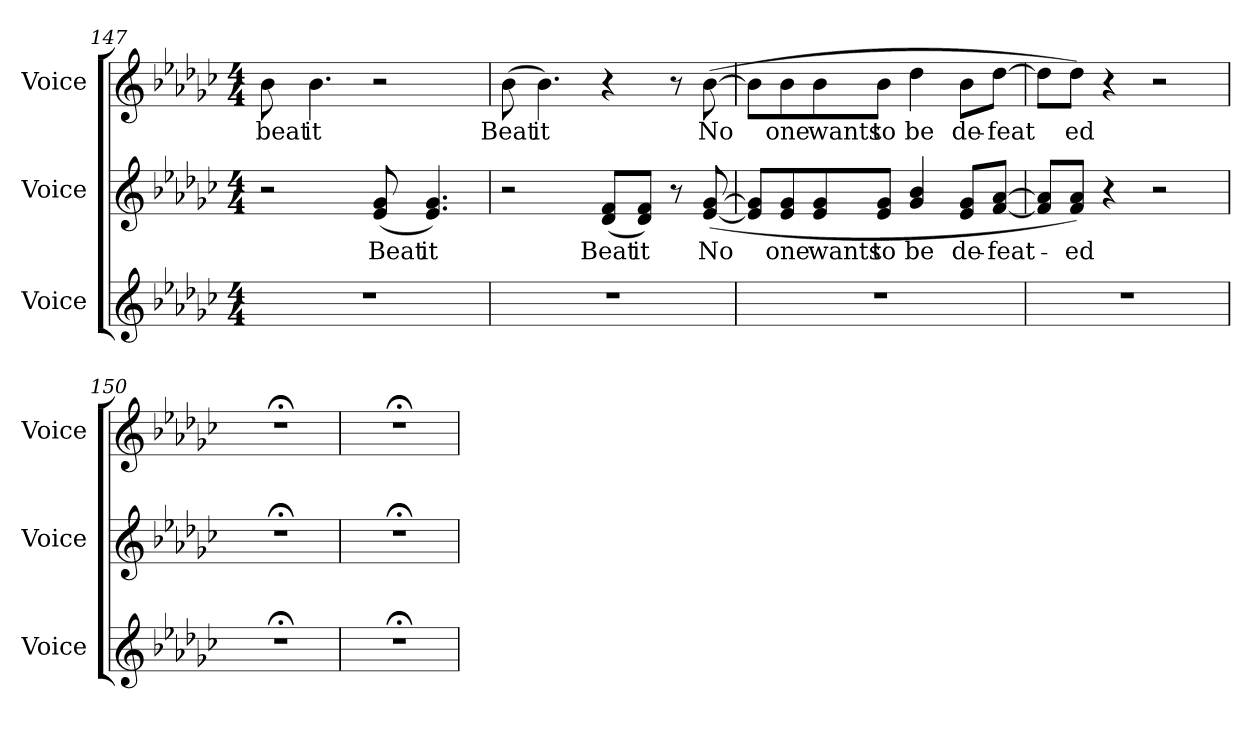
**kern	**kern	**text	**kern	**text
*part3	*part2	*part2	*part1	*part1
*staff3	*staff2	*staff2	*staff1	*staff1
*I"Voice	*I"Voice	*	*I"Voice	*
*I'Voice	*I'Voice	*	*I'Voice	*
!!LO:LB:g=z
*clefG2	*clefG2	*	*clefG2	*
*k[b-e-a-d-g-c-]	*k[b-e-a-d-g-c-]	*	*k[b-e-a-d-g-c-]	*
*e-:	*e-:	*	*e-:	*
*M4/4	*M4/4	*	*M4/4	*
=147	=147	=147	=147	=147
!	!	!	!	!LO:LY:b:color=#000000
1r	2r	.	8b-i\	beat
!	!	!	!	!LO:LY:b:color=#000000
.	.	.	4.b-i\	it
!	!	!LO:LY:b:color=#000000	!	!
.	(8e-i/ 8g-i	Beat	2r	.
!	!	!LO:LY:b:color=#000000	!	!
.	4.e-i/ 4.g-i)	it	.	.
=148	=148	=148	=148	=148
!	!	!	!	!LO:LY:b:color=#000000
1r	2r	.	(8b-i\	Beat
!	!	!	!	!LO:LY:b:color=#000000
.	.	.	4.b-i\)	it
!	!	!LO:LY:b:color=#000000	!	!
.	(8d-i/ 8fiL	Beat	4r	.
!	!	!LO:LY:b:color=#000000	!	!
.	8d-i/ 8fiJ)	it	.	.
.	8r	.	8r	.
!	!	!LO:LY:b:color=#000000	!	!
!	!	!	!	!LO:LY:b:color=#000000
.	([8e-i/ [8g-i	No	([8b-i\	No
=149	=149	=149	=149	=149
1r	8e-i/] 8g-i]L	.	8b-i\L]	.
!	!	!LO:LY:b:color=#000000	!	!
!	!	!	!	!LO:LY:b:color=#000000
.	8e-i/ 8g-i	one	8b-i\	one
!	!	!LO:LY:b:color=#000000	!	!
!	!	!	!	!LO:LY:b:color=#000000
.	8e-i/ 8g-i	wants	8b-i\	wants
!	!	!LO:LY:b:color=#000000	!	!
!	!	!	!	!LO:LY:b:color=#000000
.	8e-i/ 8g-iJ	to	8b-i\J	to
!	!	!LO:LY:b:color=#000000	!	!
!	!	!	!	!LO:LY:b:color=#000000
.	4g-i/ 4b-i	be	4dd-i\	be
!	!	!LO:LY:b:color=#000000	!	!
!	!	!	!	!LO:LY:b:color=#000000
.	8e-i/ 8g-iL	de-	8b-i\L	de-
!	!	!LO:LY:b:color=#000000	!	!
!	!	!	!	!LO:LY:b:color=#000000
.	[8fi/ [8a-iJ	-feat-	[8dd-i\J	-feat
=150	=150	=150	=150	=150
1r	8fi/] 8a-i]L	.	8dd-i\L]	.
!	!	!LO:LY:b:color=#000000	!	!
!	!	!	!	!LO:LY:b:color=#000000
.	8fi/ 8a-iJ)	-ed	8dd-i\J)	ed
.	4r	.	4r	.
.	2r	.	2r	.
=150X1	=150X1	=150X1	=150X1	=150X1
1r;<	1r;<	.	1r;<	.
=150X2	=150X2	=150X2	=150X2	=150X2
1r;<	1r;<	.	1r;<	.
=	=	=	=	=
*-	*-	*-	*-	*-
